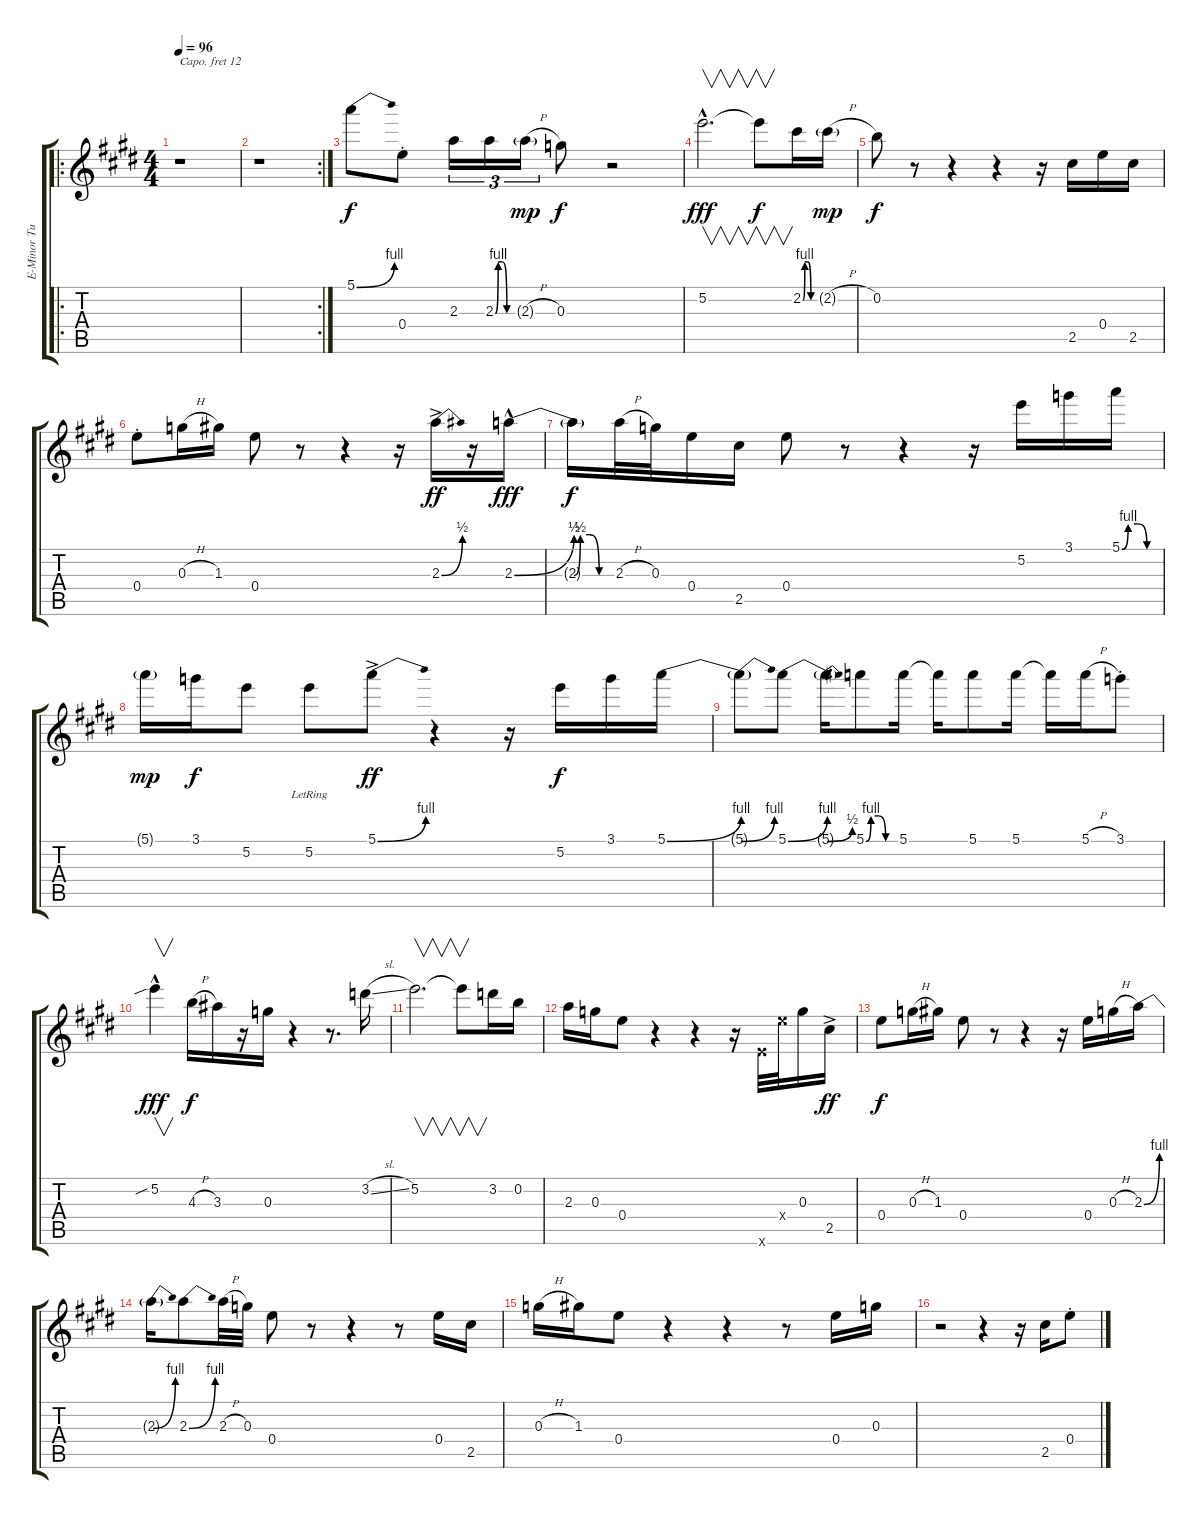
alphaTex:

\track ("E-Minor Tuning-Albert Collins" "E-Minor Tu") {instrument acousticguitarsteel}
\staff {score tabs}
\capo 12
\tuning (E4 B3 G3 E3 B2 E2) {hide}
\ro
\ts (4 4)
\tempo 96
\clef g2
\ks e
r.1{dy f instrument acousticguitarsteel} |
\rc 2
\ks c#minor
r.1 |
\ks e
5.1{be (bend 0 0 60 4)}.8 0.4{st}.8 2.3.16{tu (3 2)} 2.3{be (custom 0 0 10 4 25 4 40 0 60 0)}.16{tu (3 2)} 2.3{h g}.16{tu (3 2) dy mp} 0.3.8{dy f} r.2 |
\ks c#minor
5.2{hac}.2{v d dy fff} 5.2{t}.8{v dy f} 2.2{be (custom 0 0 10 4 25 4 40 0 60 0)}.16 2.2{h g}.16{dy mp} |
0.2.8{dy f} r.8 r.4 r.4 r.16 2.5.16 0.4.16 2.5.16 |
0.4{st}.8 0.3{h}.16 1.3.16 0.4.8 r.8 r.4 r.16 2.3{be (bend 0 0 60 2) ac}.16{dy ff} r.16 2.3{be (bend 0 0 60 2) hac}.16{dy fff} |
2.3{be (custom 0 0 10 2 25 2 40 0 60 0) t}.16{dy f} 2.3{h}.32 0.3.32 0.4.16 2.5.16 0.4.8 r.8 r.4 r.16 5.2.16 3.1.16 5.1{be (custom 0 0 10 4 25 4 40 0 60 0)}.16 |
5.1{g}.16{dy mp} 3.1.16{dy f} 5.2.8 5.2{lr}.8 5.1{be (bend 0 0 60 4) ac}.8{dy ff} r.4 r.16 5.2.16{dy f} 3.1.16 5.1{be (bend 0 0 60 4)}.16 |
5.1{be (bend 0 0 60 4) t}.8 5.1{be (bend 0 0 60 4)}.8 5.1{be (bend 0 0 60 2) t}.16 5.1{be (custom 0 0 10 4 25 4 40 0 60 0)}.8 5.1.16 5.1{t}.16 5.1.8 5.1.16 5.1{t}.16 5.1{h}.16 3.1{st}.8 |
5.2{sib hac}.4{v dy fff} 4.3{h}.16{dy f} 3.3.16 r.16 0.3.16 r.4 r.8{d} 3.2{sl}.16 |
5.2.2{v d} 5.2{t}.8{v} 3.2.16 0.2.16 |
2.3.16 0.3.16 0.4.8 r.4 r.4 r.16 0.6{x}.32 0.4{x}.32 0.3.16 2.5{ac}.16{dy ff} |
0.4.8{dy f} 0.3{h}.16 1.3.16 0.4.8 r.8 r.4 r.16 0.4.16 0.3{h}.16 2.3{be (bend 0 0 60 4)}.16 |
2.3{be (bend 0 0 60 4) t}.16 2.3{be (bend 0 0 60 4)}.8 2.3{h}.32 0.3.32 0.4.8 r.8 r.4 r.8 0.4.16 2.5.16 |
0.3{h}.16 1.3.16 0.4.8 r.4 r.4 r.8 0.4.16 0.3.16 |
r.2 r.4 r.16 2.5.16 0.4{st}.8
